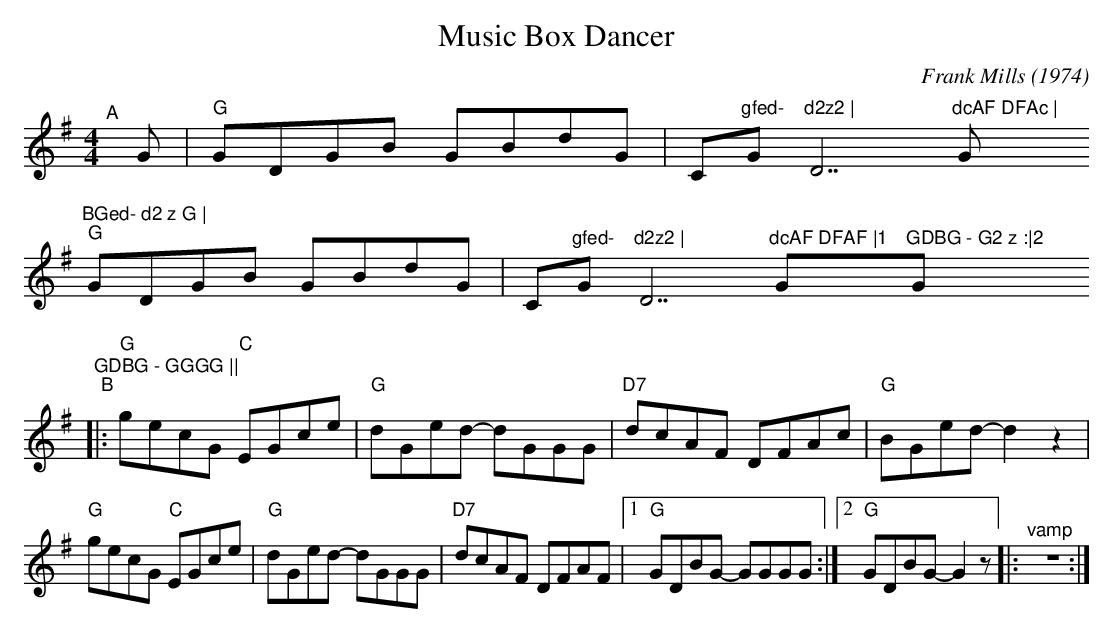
X:1
T: Music Box Dancer
C: Frank Mills (1974)
L: 1/8
M: 4/4
K: G
"^A"[|] G |\
"G"GDGB GBdG | C"gfed- "G"d2z2 | "D7"dcAF DFAc | "G"BGed- d2 z G |
"G"GDGB GBdG | C"gfed- "G"d2z2 | "D7"dcAF DFAF |1 "G"GDBG - G2 z :|2 "G"GDBG - GGGG ||
"^B"|:\
"G"gecG "C"EGce | "G"dGed- dGGG | "D7"dcAF DFAc | "G"BGed- d2 z2 |
"G"gecG "C"EGce | "G"dGed- dGGG | "D7"dcAF DFAF |1 "G"GDBG- GGGG :|2 "G"GDBG- G2 z |: "^vamp"z8 :|
